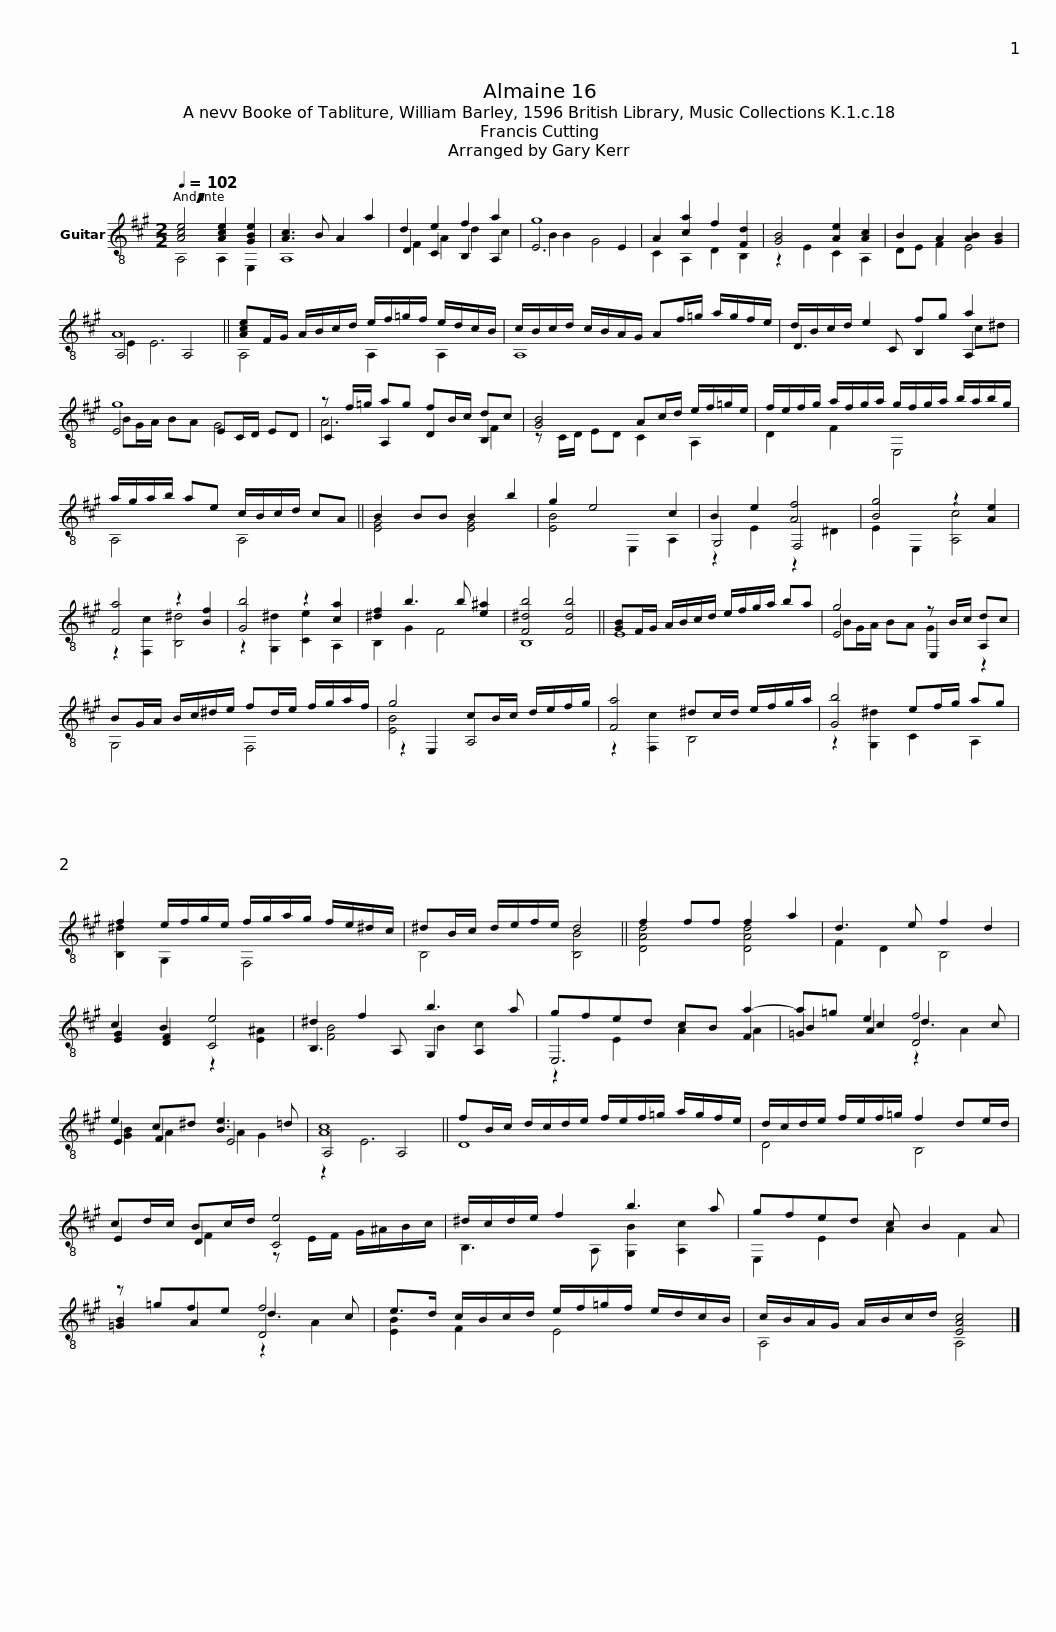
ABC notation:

X:1
%%score ( 1 2 3 4 )
L:1/8
Q:1/4=102
M:2/2
I:linebreak $
K:A
V:1 treble-8
V:2 treble-8
V:3 treble-8
V:4 treble-8
V:1
 !breath![Ace]4 [Ace]2 [GBe]2 | [Ac]3 B A2 a2 | d2 e2 f2 a2 | g8 | A2 [ca]2 f2 [Fd]2 | %5
 [GB]4 [Ae]2 [Ac]2 | B2 A2 [AB]2 [GB]2 | A8 ||$ [Ace]F/G/ A/B/c/d/ e/f/=g/f/ e/d/c/B/ | c/B/c/d/ c/B/A/G/ Af/=g/ a/g/f/e/ | %10
 d/B/c/d/ e2 fg a2 |$ g8 | z f/=g/ ag fB/c/ dc | [GB]4 Ac/d/ e/f/=g/e/ |$ f/e/f/g/ a/f/g/a/ g/f/g/a/ b/a/b/g/ | %15
 a/g/a/b/ ae c/B/c/d/ cA || B2 BB B2 b2 | g2 e4 c2 |$ B2 e2 [Af]4 | [Bg]4 z2 [Ae]2 | %20
 [Fa]4 z2 [Bf]2 | [Gb]4 z2 [ca]2 | [^df]2 b3 b [e^a]2 | [F^db]4 [Fdb]4 ||$ [GB]F/G/ A/B/c/d/ e/f/g/a/ ba | %25
 g4 z B/c/ dc | BG/A/ B/c/^d/e/ fd/e/ f/g/a/f/ |$ g4 cB/c/ d/e/f/g/ | [Fa]4 ^dc/d/ e/f/g/a/ | [Gb]4 ef/g/ ag | %30
 f2 e/f/g/e/ f/g/a/g/ f/e/^d/c/ |$ ^dB/c/ d/e/f/e/ d4 || f2 ff f2 a2 | d3 e f2 d2 | c2 B2 e4 | %35
 ^d2 f2 b3 a | gfed cB a2- |$ a=g e2 f4 | e2 c^d [Be]3 =d | [Ac]8 || %40
 fB/c/ d/c/d/e/ f/e/f/=g/ a/g/f/e/ |$ d/c/d/e/ f/e/f/=g/ f2 de/d/ | cd/c/ Bc/d/ e4 | ^d/c/d/e/ f2 b3 a |$ gfed c B2 A | %45
 z =gfe f4 | e>d c/B/c/d/ e/f/=g/f/ e/d/c/B/ | c/B/A/G/ A/B/c/d/ [EAc]4 |] %48
V:2
 A,4 A,2 E,2 | A,8 | D2 C2 B,2 A,2 | E6 E2 | C2 A,2 D2 B,2 | %5
 z2 E2 C2 A,2 | DE F2 E4 | A,4 A,4 ||$ A,4 A,2 A,2 | A,8 | %10
 D3 C B,2 A,2 |$ E4 EC/D/ ED | C2 A,2 D2 B,2 | z C/D/ ED C2 A,2 |$ D2 F2 E,4 | %15
 A,4 A,4 || [EG]4 [EG]4 | [EB]4 E,2 A,2 |$ G,4 F,4 | E2 E,2 [A,c]4 | %20
 z2 [F,c]2 [B,^d]4 | z2 [G,^d]2 [Ce]2 A,2 | B,2 G2 F4 | B,8 ||$ E8 | %25
 E4 E,2 A,2 | G,4 F,4 |$ z2 E,2 A,4 | z2 [F,c]2 B,4 | z2 [G,^d]2 C2 A,2 | %30
 [B,^d]2 G,2 F,4 |$ B,4 [B,B]4 || [DAd]4 [DAd]4 | F2 D2 B,4 | [EG]2 [DF]2 C4 | %35
 B,3 A, G,2 A,2 | E,6 F2 |$ =G2 A2 D4 | E2 F2 E4 | A,4 A,4 || %40
 D8 |$ D4 B,4 | E2 D2 C4 | B,3 A, [G,B]2 [A,c]2 |$ E,2 E2 A2 F2 | %45
 [=GB]2 A2 D4 | [EB]2 F2 E4 | A,4 A,4 |] %48
V:3
 x8 | x8 | F2 A2 d2 c2 | B2 B2 G4 | x8 | %5
 x8 | x8 | x8 ||$ x8 | x8 | %10
 x6 c^d |$ BG/A/ BA G4 | A6 F2 | x8 |$ x8 | %15
 x8 || x8 | x8 |$ z2 E2 z2 ^D2 | x8 | %20
 x8 | x8 | x8 | x8 ||$ x8 | %25
 BG/A/ BA G2 z2 | x8 |$ [EB]4 x4 | x8 | x8 | %30
 x8 |$ x8 || x8 | x8 | x4 z2 [E^A]2 | %35
 [FB]4 B2 c2 | z2 E2 A2 A2 |$ B2 c2 d3 c | [GB]2 A2 A2 G2 | z2 E6 || %40
 x8 |$ x8 | x2 F2 z E/F/ G/^A/B/c/ | x8 |$ x8 | %45
 x4 d3 c | x8 | x8 |] %48
V:4
 x8 | x8 | x8 | x8 | x8 | %5
 x8 | x8 | E2 E6 ||$ x8 | x8 | %10
 x8 |$ x8 | x8 | x8 |$ x8 | %15
 x8 || x8 | x8 |$ x8 | x8 | %20
 x8 | x8 | x8 | x8 ||$ x8 | %25
 x8 | x8 |$ x8 | x8 | x8 | %30
 x8 |$ x8 || x8 | x8 | x8 | %35
 x8 | x8 |$ x4 z2 A2 | x8 | x8 || %40
 x8 |$ x8 | x8 | x8 |$ x8 | %45
 x4 z2 A2 | x8 | x8 |] %48
